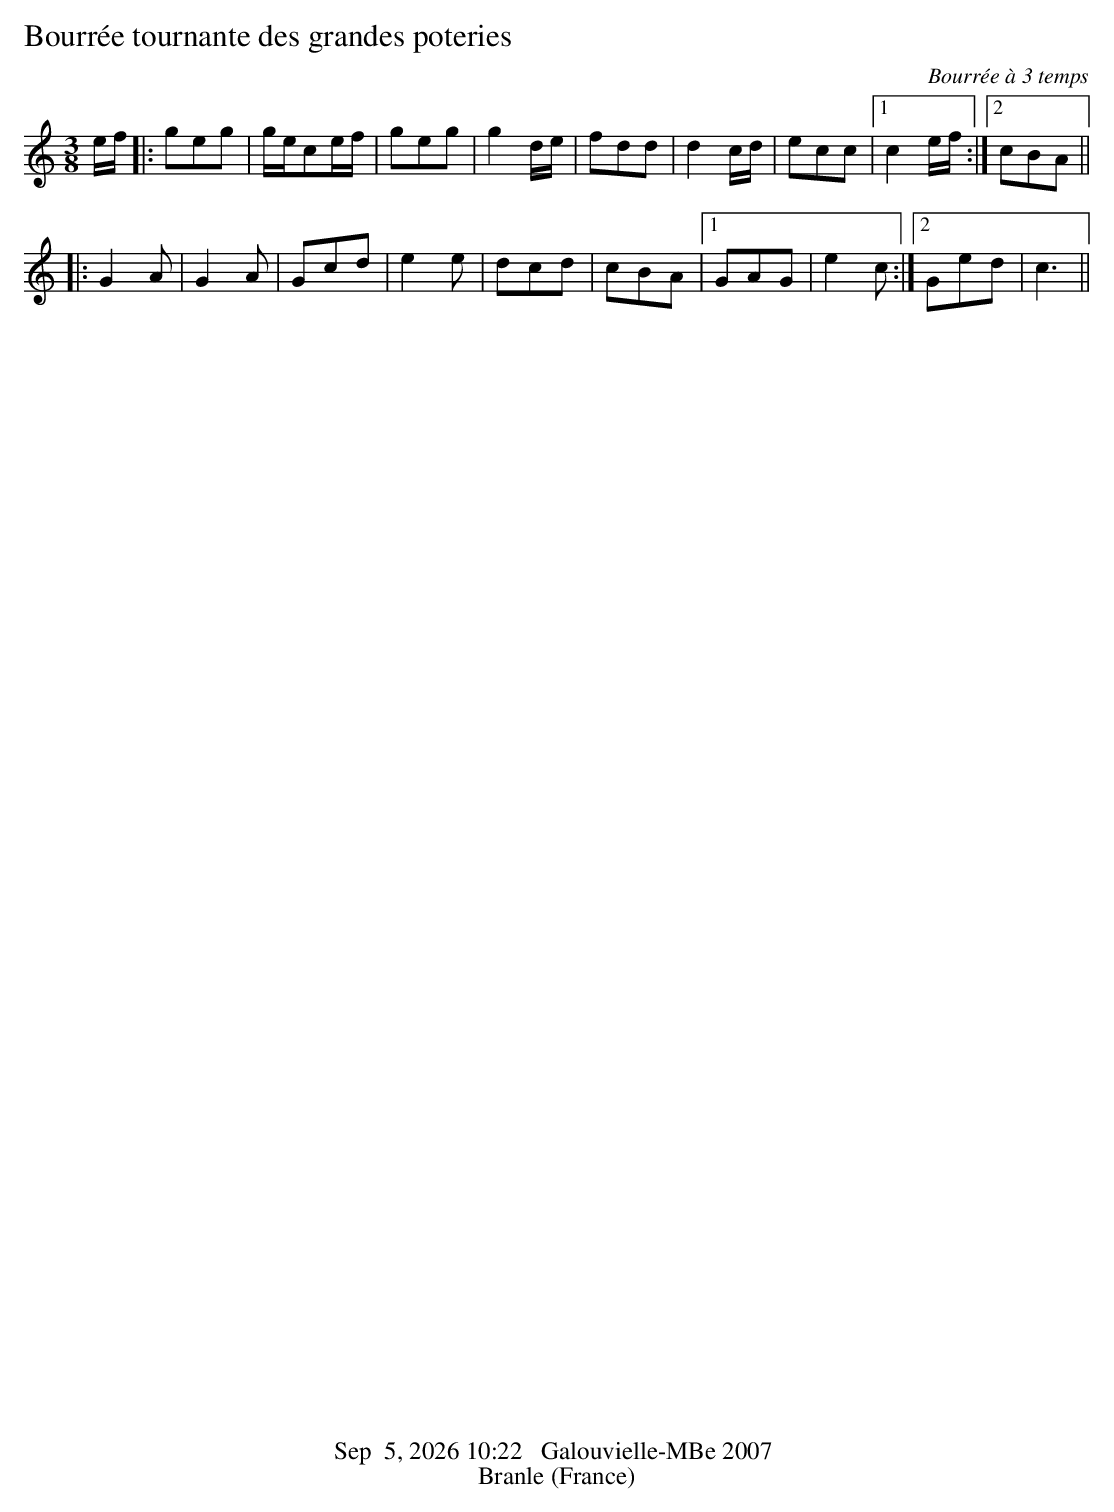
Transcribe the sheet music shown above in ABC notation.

X:1
T:Bourrée tournante des grandes poteries
M:3/8
L:1/8
K:C
e/f/|:geg|g/e/ce/f/|geg|g2 d/e/|\
fdd|d2c/d/|ecc|1 c2e/f/:|2 cBA||
|:G2A|G2A|Gcd|e2e|\
dcd|cBA|1 GAG|e2c:|2 Ged|c3||
